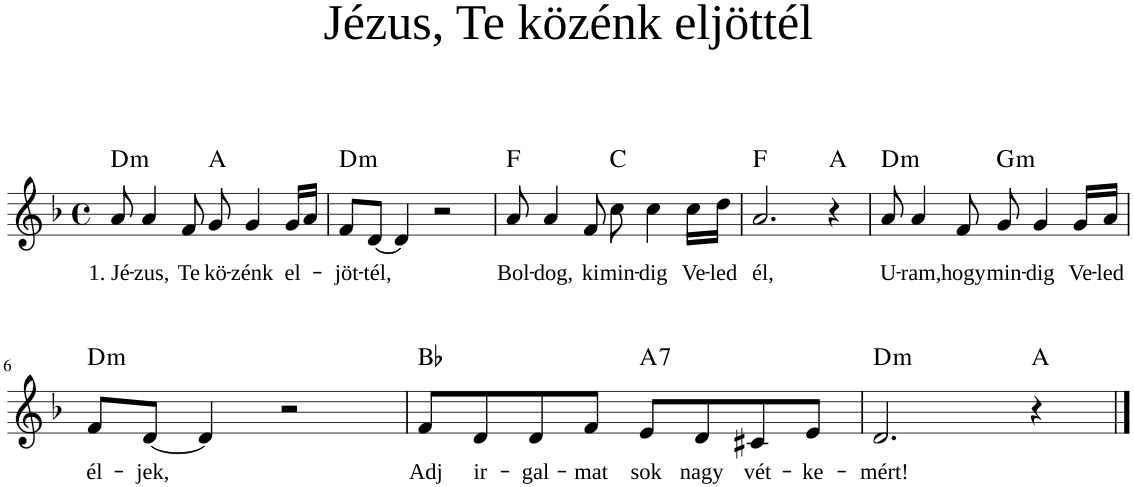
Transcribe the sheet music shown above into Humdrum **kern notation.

**kern	**text	**harte
*part1	*part1	*part1
*staff1	*staff1	*
*I"Piano	*	*
*I'Pno	*	*
*clefG2	*	*
*k[b-]	*	*
*M4/4	*	*
*met(c)	*	*
=1	=1	=1
!	!LO:LY:b	!LO:H:kt=m
8a/	1. Jé-	D:min
!	!LO:LY:b	!
4a/	-zus,	.
!	!LO:LY:b	!
8f/	Te	.
!	!LO:LY:b	!LO:H:kt=N.C.
8g/	kö-	N
!	!LO:LY:b	!
4g/	-zénk	.
!	!LO:LY:b	!
16g/LL	el-	.
16a/JJ	.	.
=2	=2	=2
!	!LO:LY:b	!LO:H:kt=m
8f/L	-jöt-	D:min
!	!LO:LY:b	!
[8d/J	-tél,	.
4d/]	.	.
2r	.	.
=3	=3	=3
!	!LO:LY:b	!LO:H:kt=N.C.
8a/	Bol-	N
!	!LO:LY:b	!
4a/	-dog,	.
!	!LO:LY:b	!
8f/	ki	.
!	!LO:LY:b	!LO:H:kt=N.C.
8cc\	min-	N
!	!LO:LY:b	!
4cc\	-dig	.
!	!LO:LY:b	!
16cc\LL	Ve-	.
!	!LO:LY:b	!
16dd\JJ	-led	.
=4	=4	=4
!	!LO:LY:b	!LO:H:kt=N.C.
2.a/	él,	N
!	!	!LO:H:kt=N.C.
4r	.	N
=5	=5	=5
!	!LO:LY:b	!LO:H:kt=m
8a/	U-	D:min
!	!LO:LY:b	!
4a/	-ram,	.
!	!LO:LY:b	!
8f/	hogy	.
!	!LO:LY:b	!LO:H:kt=m
8g/	min-	G:min
!	!LO:LY:b	!
4g/	-dig	.
!	!LO:LY:b	!
16g/LL	Ve-	.
!	!LO:LY:b	!
16a/JJ	-led	.
!!LO:LB:g=z
=6	=6	=6
!	!LO:LY:b	!LO:H:kt=m
8f/L	él-	D:min
!	!LO:LY:b	!
[8d/J	-jek,	.
4d/]	.	.
2r	.	.
=7	=7	=7
!	!LO:LY:b	!LO:H:kt=N.C.
8f/L	Adj	N
!	!LO:LY:b	!
8d/	ir-	.
!	!LO:LY:b	!
8d/	-gal-	.
!	!LO:LY:b	!
8f/J	-mat	.
!	!LO:LY:b	!LO:H:kt=7
8e/L	sok	A:7
!	!LO:LY:b	!
8d/	nagy	.
!	!LO:LY:b	!
8c#X/	vét-	.
!	!LO:LY:b	!
8e/J	-ke-	.
=8	=8	=8
!	!LO:LY:b	!LO:H:kt=m
2.d/	-mért!	D:min
!	!	!LO:H:kt=N.C.
4r	.	N
==	==	==
*-	*-	*-
